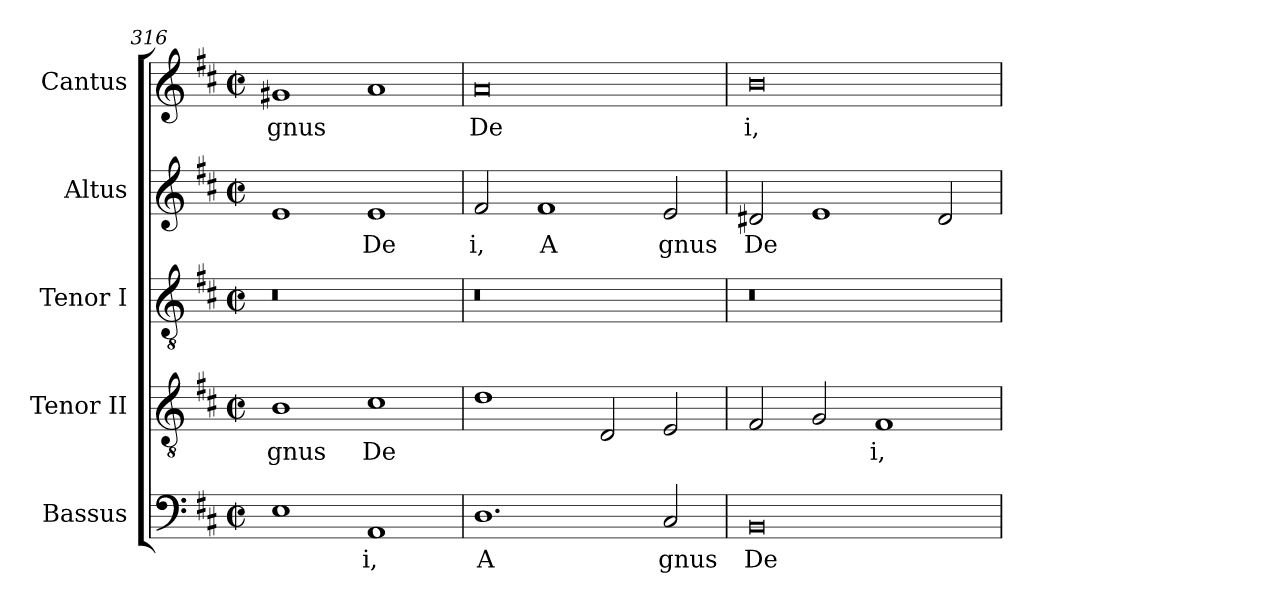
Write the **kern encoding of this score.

**kern	**text	**kern	**text	**kern	**kern	**text	**kern	**text
*part5	*part5	*part4	*part4	*part3	*part2	*part2	*part1	*part1
*staff5	*staff5	*staff4	*staff4	*staff3	*staff2	*staff2	*staff1	*staff1
*I"Bassus	*	*I"Tenor II	*	*I"Tenor I	*I"Altus	*	*I"Cantus	*
*I'B	*	*I'T II	*	*I'T I	*I'A	*	*I'C	*
*clefF4	*	*clefGv2	*	*clefGv2	*clefG2	*	*clefG2	*
*k[f#c#]	*	*k[f#c#]	*	*k[f#c#]	*k[f#c#]	*	*k[f#c#]	*
*D:	*	*D:	*	*D:	*D:	*	*D:	*
*M2/2	*	*M2/2	*	*M2/2	*M2/2	*	*M2/2	*
*met(c|)	*	*met(c|)	*	*met(c|)	*met(c|)	*	*met(c|)	*
=316	=316	=316	=316	=316	=316	=316	=316	=316
!	!LO:LY:b:cj	!	!LO:LY:b:cj	!	!	!LO:LY:b:cj	!	!LO:LY:b:cj
1E	.	1B	gnus	0r	1e	.	1g#X	gnus
!	!LO:LY:b:cj	!	!LO:LY:b:cj	!	!	!LO:LY:b:cj	!	!LO:LY:b:cj
1AA	i,	1c#	De	.	1e	De	1a	.
=317	=317	=317	=317	=317	=317	=317	=317	=317
!	!LO:LY:b:cj	!	!LO:LY:b:cj	!	!	!LO:LY:b:cj	!	!LO:LY:b:cj
1.D	A	1d	.	0r	2f#/	i,	0a	De
!	!	!	!	!	!	!LO:LY:b:cj	!	!
.	.	.	.	.	1f#	A	.	.
!	!	!	!LO:LY:b:cj	!	!	!	!	!
.	.	2D/	.	.	.	.	.	.
!	!LO:LY:b:cj	!	!LO:LY:b:cj	!	!	!LO:LY:b:cj	!	!
2C#/	gnus	2E/	.	.	2e/	gnus	.	.
=318	=318	=318	=318	=318	=318	=318	=318	=318
!	!LO:LY:b:cj	!	!LO:LY:b:cj	!	!	!LO:LY:b:cj	!	!LO:LY:b:cj
0BB	De	2F#/	.	0r	2d#X/	De	0b	i,
!	!	!	!LO:LY:b:cj	!	!	!LO:LY:b:cj	!	!
.	.	2G/	.	.	1e	.	.	.
!	!	!	!LO:LY:b:cj	!	!	!	!	!
.	.	1F#	i,	.	.	.	.	.
!	!	!	!	!	!	!LO:LY:b:cj	!	!
.	.	.	.	.	2d#/	.	.	.
=	=	=	=	=	=	=	=	=
*-	*-	*-	*-	*-	*-	*-	*-	*-
